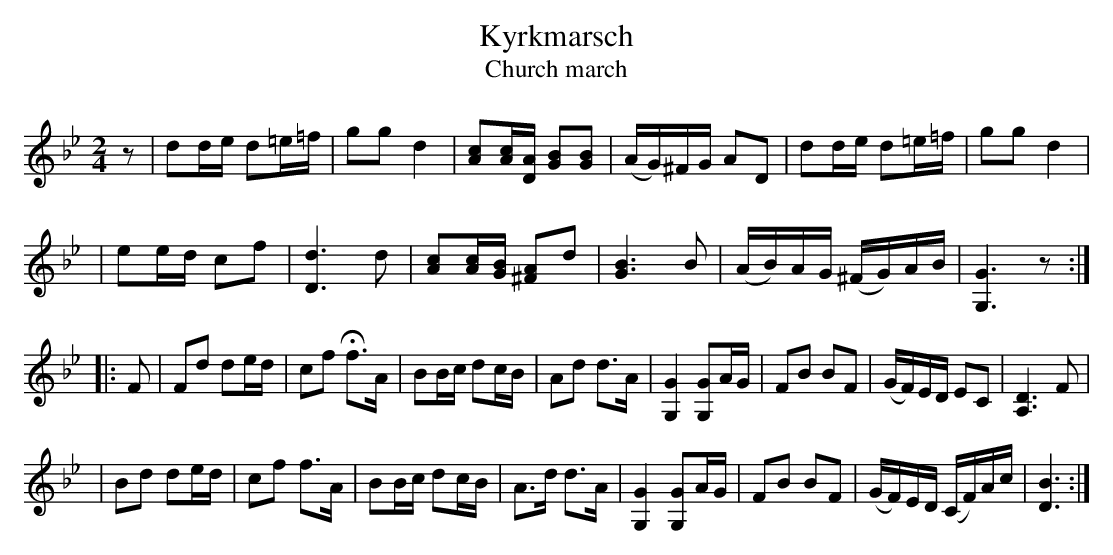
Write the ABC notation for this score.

X:1
T: Kyrkmarsch
T: Church march
M: 2/4
L: 1/16
K: Gm
z2 \
|  d2de d2=e=f | g2g2 d4 \
| [c2A2][cA][AD] [B2G2][B2G2] | (AG)^FG A2D2 \
|  d2de d2=e=f | g2g2 d4 |
|  e2ed c2f2 | [d6D6] d2 \
|  [c2A2][cA][BG] [A2^F2]d2 | [B6G6] B2 \
|  (AB)AG (^FG)AB | [G6G,6] z2 :|
|: F2 \
|  F2d2 d2ed | c2f2 Hf3A \
|  B2Bc d2cB | A2d2 d3A \
|  [G4G,4] [G2G,2]AG | F2B2 B2F2 \
|  (GF)ED E2C2 | [D6A,6] F2 |
|  B2d2 d2ed | c2f2 f3A \
|  B2Bc d2cB | A3d d3A \
|  [G4G,4] [G2G,2]AG | F2B2 B2F2 \
|  (GF)ED (CF)Ac | [B6D6] :|
